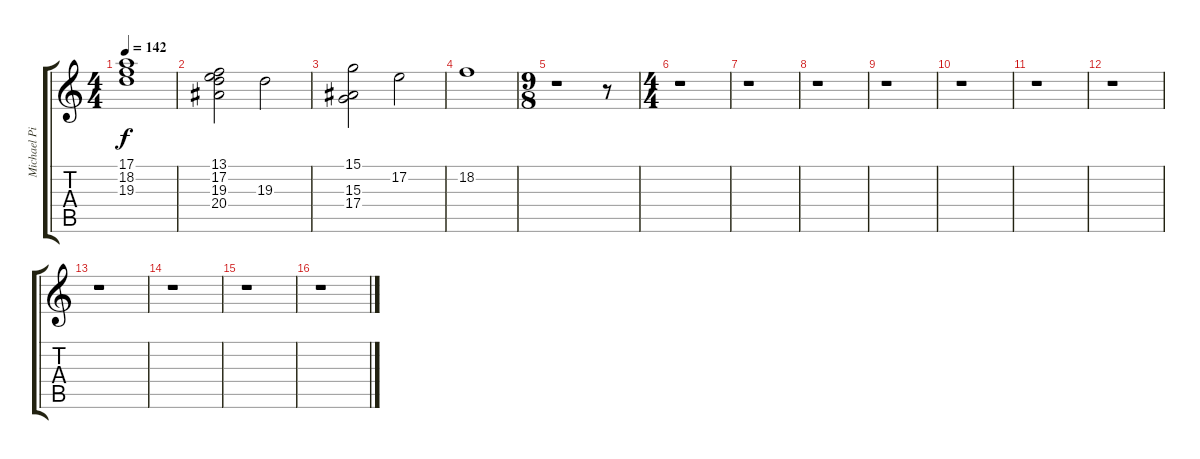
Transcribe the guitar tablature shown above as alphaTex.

\track ("Michael Pinnella (organ)" "Michael Pi") {instrument drawbarorgan}
\staff {score tabs}
\tuning (E4 B3 G3 D3 A2 E2) {hide}
\ts (4 4)
\tempo 142
\clef g2
\ks c
(17.1{t} 18.2{t} 19.3{t}).1{dy f} |
(13.1 17.2 19.3 20.4).2 19.3.2 |
(15.1 15.3 17.4).2 17.2.2 |
18.2.1{volume 15 balance 8} |
\ts (9 8)
r.1 r.8 |
\ts (4 4)
r.1 |
r.1 |
r.1 |
r.1 |
r.1 |
r.1 |
r.1 |
r.1 |
r.1 |
r.1 |
r.1
